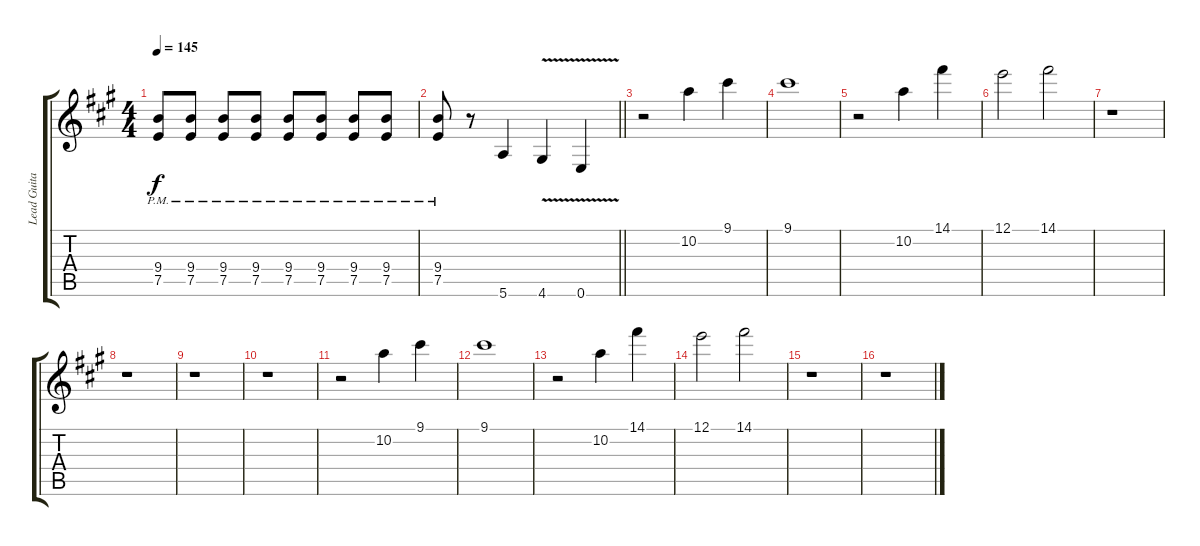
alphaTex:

\track ("Lead Guitar 1" "Lead Guita") {instrument overdrivenguitar}
\staff {score tabs}
\tuning (E4 B3 G3 D3 A2 E2) {hide}
\ts (4 4)
\tempo 145
\clef g2
\ks f#minor
(9.4{pm} 7.5{pm}).8{dy f} (9.4{pm} 7.5{pm}).8 (9.4{pm} 7.5{pm}).8 (9.4{pm} 7.5{pm}).8 (9.4{pm} 7.5{pm}).8 (9.4{pm} 7.5{pm}).8 (9.4{pm} 7.5{pm}).8 (9.4{pm} 7.5{pm}).8 |
\barLineRight lightlight
(9.4{pm} 7.5{pm}).8 r.8 5.6.4 4.6{v}.4 0.6{v}.4 |
r.2 10.2.4 9.1.4 |
9.1.1 |
r.2 10.2.4 14.1.4 |
12.1.2 14.1.2 |
r.1 |
r.1 |
r.1 |
r.1 |
r.2 10.2.4 9.1.4 |
9.1.1 |
r.2 10.2.4 14.1.4 |
12.1.2 14.1.2 |
r.1 |
r.1
